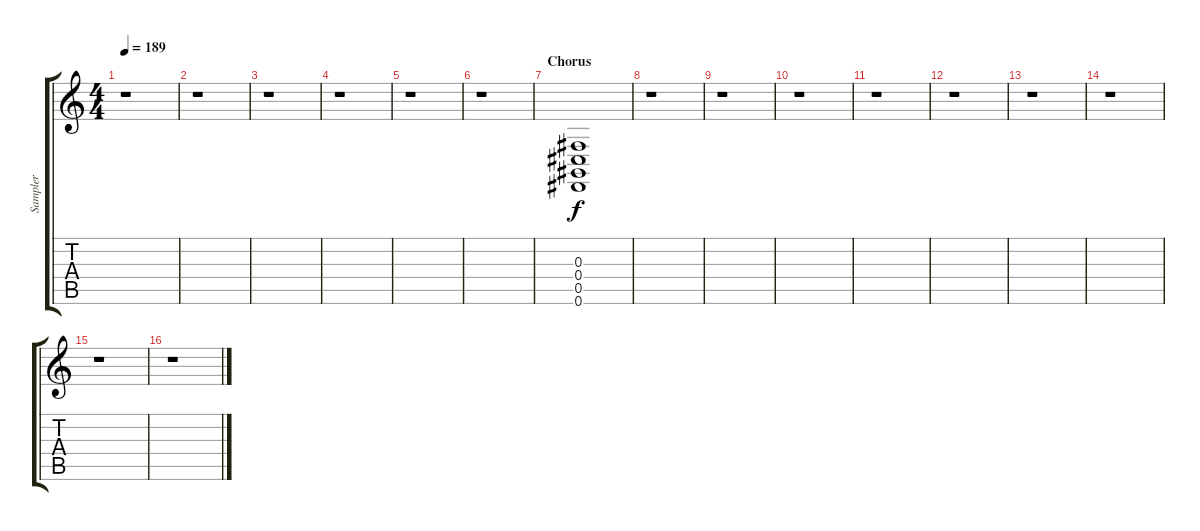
\track ("Sampler" "Sampler") {instrument gunshot}
\staff {score tabs}
\tuning (Eb4 Bb3 Gb3 Db3 Ab2 Eb2) {hide}
\ts (4 4)
\tempo 189
\clef g2
\ks c
r.1{dy f} |
r.1 |
r.1 |
r.1 |
r.1 |
r.1 |
\section ("" "Chorus")
(0.3 0.4 0.5 0.6).1{volume 16 instrument gunshot} |
r.1 |
r.1 |
r.1 |
r.1 |
r.1 |
r.1 |
r.1 |
r.1 |
r.1
